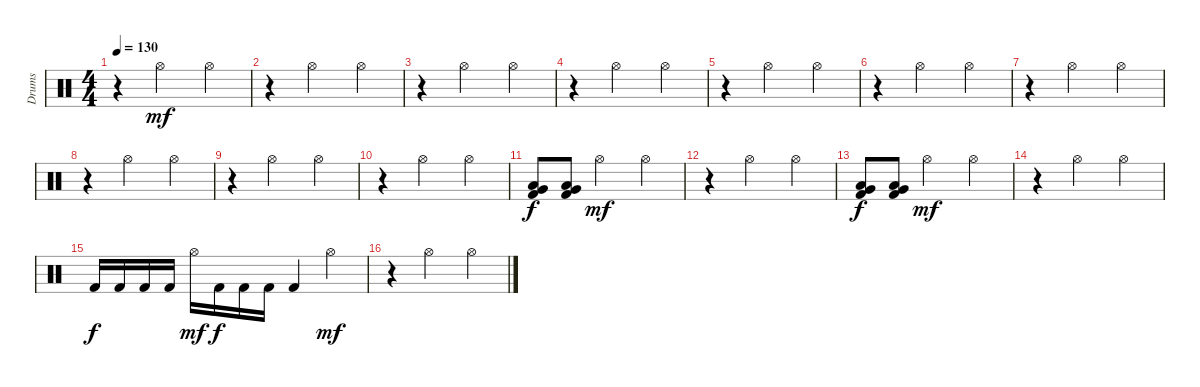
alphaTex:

\track ("Drums" "Drums") {instrument percussion}
\staff {score}
\articulation defaults
\ts (4 4)
\tempo 130
\clef neutral
\ks c
r.4{dy mf} "Hi-Hat (open)".2 "Hi-Hat (open)".4 |
r.4 "Hi-Hat (open)".2 "Hi-Hat (open)".4 |
r.4 "Hi-Hat (open)".2 "Hi-Hat (open)".4 |
r.4 "Hi-Hat (open)".2 "Hi-Hat (open)".4 |
r.4 "Hi-Hat (open)".2 "Hi-Hat (open)".4 |
r.4 "Hi-Hat (open)".2 "Hi-Hat (open)".4 |
r.4 "Hi-Hat (open)".2 "Hi-Hat (open)".4 |
r.4 "Hi-Hat (open)".2 "Hi-Hat (open)".4 |
r.4 "Hi-Hat (open)".2 "Hi-Hat (open)".4 |
r.4 "Hi-Hat (open)".2 "Hi-Hat (open)".4 |
("Very Low Tom (hit)" "Low Tom (hit)" "Kick (hit) 2").8{dy f} ("Very Low Tom (hit)" "Low Tom (hit)" "Kick (hit) 2").8 "Hi-Hat (open)".2{dy mf} "Hi-Hat (open)".4 |
r.4 "Hi-Hat (open)".2 "Hi-Hat (open)".4 |
("Very Low Tom (hit)" "Low Tom (hit)" "Kick (hit) 2").8{dy f} ("Very Low Tom (hit)" "Low Tom (hit)" "Kick (hit) 2").8 "Hi-Hat (open)".2{dy mf} "Hi-Hat (open)".4 |
r.4 "Hi-Hat (open)".2 "Hi-Hat (open)".4 |
"Kick (hit) 2".16{dy f} "Kick (hit) 2".16 "Kick (hit) 2".16 "Kick (hit) 2".16 "Hi-Hat (open)".16{dy mf} "Kick (hit) 2".16{dy f} "Kick (hit) 2".16 "Kick (hit) 2".16 "Kick (hit) 2".4 "Hi-Hat (open)".4{dy mf} |
r.4 "Hi-Hat (open)".2 "Hi-Hat (open)".4
